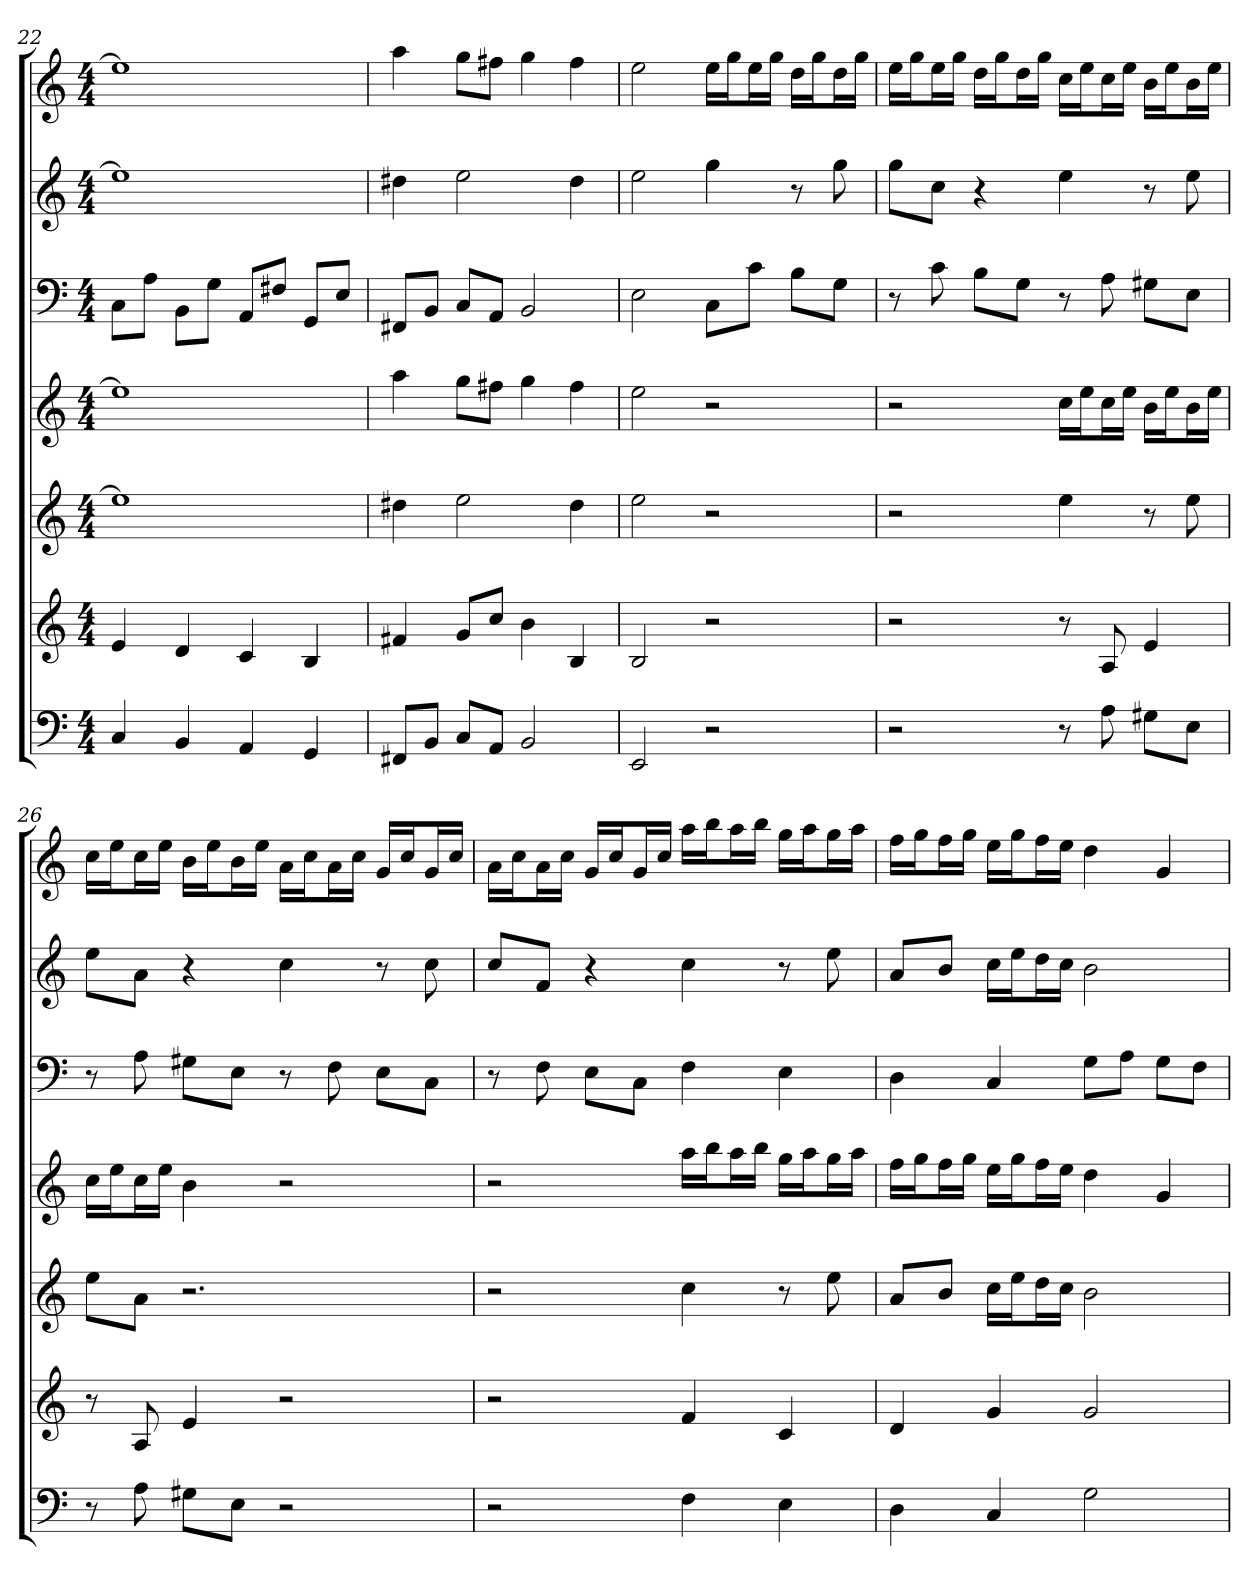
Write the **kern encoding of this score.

**kern	**kern	**kern	**kern	**kern	**kern	**kern
*part7	*part6	*part5	*part4	*part3	*part2	*part1
*staff7	*staff6	*staff5	*staff4	*staff3	*staff2	*staff1
*k[]	*k[]	*k[]	*k[]	*k[]	*k[]	*k[]
*C:	*C:	*C:	*C:	*C:	*C:	*C:
*M4/4	*M4/4	*M4/4	*M4/4	*M4/4	*M4/4	*M4/4
=22	=22	=22	=22	=22	=22	=22
4C	4e	1ee]	1ee]	8CL	1ee]	1ee]
.	.	.	.	8AJ	.	.
4BB	4d	.	.	8BBL	.	.
.	.	.	.	8GJ	.	.
4AA	4c	.	.	8AAL	.	.
.	.	.	.	8F#XJ	.	.
4GG	4B	.	.	8GGL	.	.
.	.	.	.	8EJ	.	.
=23	=23	=23	=23	=23	=23	=23
8FF#XL	4f#X	4dd#X	4aa	8FF#XL	4dd#X	4aa
8BBJ	.	.	.	8BBJ	.	.
8CL	8gL	2ee	8ggL	8CL	2ee	8ggL
8AAJ	8ccJ	.	8ff#XJ	8AAJ	.	8ff#XJ
2BB	4b	.	4gg	2BB	.	4gg
.	4B	4dd#	4ff#	.	4dd#	4ff#
=24	=24	=24	=24	=24	=24	=24
2EE	2B	2ee	2ee	2E	2ee	2ee
2r	2r	2r	2r	8CL	4gg	16eeLL
.	.	.	.	.	.	16ggJ
.	.	.	.	8cJ	.	16eeL
.	.	.	.	.	.	16ggJJ
.	.	.	.	8BL	8r	16ddLL
.	.	.	.	.	.	16ggJ
.	.	.	.	8GJ	8gg	16ddL
.	.	.	.	.	.	16ggJJ
=25	=25	=25	=25	=25	=25	=25
2r	2r	2r	2r	8r	8ggL	16eeLL
.	.	.	.	.	.	16ggJ
.	.	.	.	8c	8ccJ	16eeL
.	.	.	.	.	.	16ggJJ
.	.	.	.	8BL	4r	16ddLL
.	.	.	.	.	.	16ggJ
.	.	.	.	8GJ	.	16ddL
.	.	.	.	.	.	16ggJJ
8r	8r	4ee	16ccLL	8r	4ee	16ccLL
.	.	.	16eeJ	.	.	16eeJ
8A	8A	.	16ccL	8A	.	16ccL
.	.	.	16eeJJ	.	.	16eeJJ
8G#XL	4e	8r	16bLL	8G#XL	8r	16bLL
.	.	.	16eeJ	.	.	16eeJ
8EJ	.	8ee	16bL	8EJ	8ee	16bL
.	.	.	16eeJJ	.	.	16eeJJ
=26	=26	=26	=26	=26	=26	=26
8r	8r	8eeL	16ccLL	8r	8eeL	16ccLL
.	.	.	16eeJ	.	.	16eeJ
8A	8A	8aJ	16ccL	8A	8aJ	16ccL
.	.	.	16eeJJ	.	.	16eeJJ
8G#XL	4e	2.r	4b	8G#XL	4r	16bLL
.	.	.	.	.	.	16eeJ
8EJ	.	.	.	8EJ	.	16bL
.	.	.	.	.	.	16eeJJ
2r	2r	.	2r	8r	4cc	16aLL
.	.	.	.	.	.	16ccJ
.	.	.	.	8F	.	16aL
.	.	.	.	.	.	16ccJJ
.	.	.	.	8EL	8r	16gLL
.	.	.	.	.	.	16ccJ
.	.	.	.	8CJ	8cc	16gL
.	.	.	.	.	.	16ccJJ
=27	=27	=27	=27	=27	=27	=27
2r	2r	2r	2r	8r	8ccL	16aLL
.	.	.	.	.	.	16ccJ
.	.	.	.	8F	8fJ	16aL
.	.	.	.	.	.	16ccJJ
.	.	.	.	8EL	4r	16gLL
.	.	.	.	.	.	16ccJ
.	.	.	.	8CJ	.	16gL
.	.	.	.	.	.	16ccJJ
4F	4f	4cc	16aaLL	4F	4cc	16aaLL
.	.	.	16bbJ	.	.	16bbJ
.	.	.	16aaL	.	.	16aaL
.	.	.	16bbJJ	.	.	16bbJJ
4E	4c	8r	16ggLL	4E	8r	16ggLL
.	.	.	16aaJ	.	.	16aaJ
.	.	8ee	16ggL	.	8ee	16ggL
.	.	.	16aaJJ	.	.	16aaJJ
=28	=28	=28	=28	=28	=28	=28
4D	4d	8aL	16ffLL	4D	8aL	16ffLL
.	.	.	16ggJ	.	.	16ggJ
.	.	8bJ	16ffL	.	8bJ	16ffL
.	.	.	16ggJJ	.	.	16ggJJ
4C	4g	16ccLL	16eeLL	4C	16ccLL	16eeLL
.	.	16eeJ	16ggJ	.	16eeJ	16ggJ
.	.	16ddL	16ffL	.	16ddL	16ffL
.	.	16ccJJ	16eeJJ	.	16ccJJ	16eeJJ
2G	2g	2b	4dd	8GL	2b	4dd
.	.	.	.	8AJ	.	.
.	.	.	4g	8GL	.	4g
.	.	.	.	8FJ	.	.
=	=	=	=	=	=	=
*-	*-	*-	*-	*-	*-	*-
